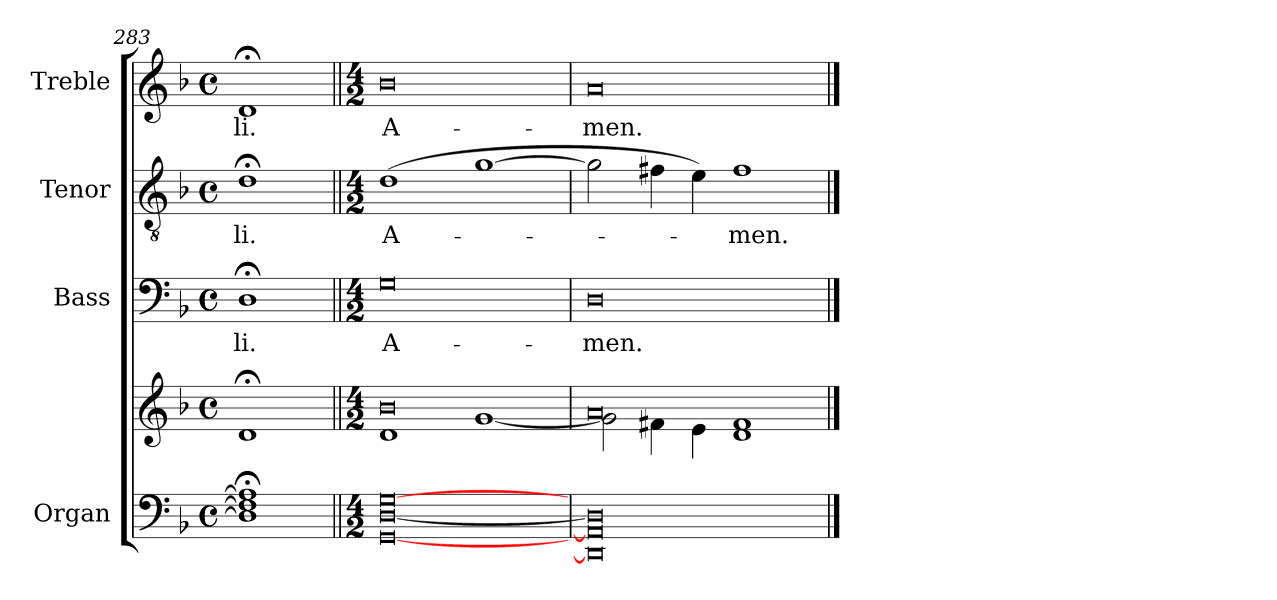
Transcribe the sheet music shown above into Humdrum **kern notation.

**kern	**kern	**kern	**text	**kern	**text	**kern	**text
*part4	*part4	*part3	*part3	*part2	*part2	*part1	*part1
*staff5	*staff4	*staff3	*staff3	*staff2	*staff2	*staff1	*staff1
*I"Organ	*	*I"Bass	*	*I"Tenor	*	*I"Treble	*
*I'Organ	*	*I'Bass	*	*I'Tenor	*	*I'Treble	*
*clefF4	*clefG2	*clefF4	*	*clefGv2	*	*clefG2	*
*k[b-]	*k[b-]	*k[b-]	*	*k[b-]	*	*k[b-]	*
*F:	*F:	*F:	*	*F:	*	*F:	*
*M4/4	*M4/4	*M4/4	*	*M4/4	*	*M4/4	*
*met(c)	*met(c)	*met(c)	*	*met(c)	*	*met(c)	*
=283	=283	=283	=283	=283	=283	=283	=283
*	*^	*	*	*	*	*	*
!	!	!	!	!LO:LY:b	!	!LO:LY:b	!	!LO:LY:b
1D]; 1F]; 1A];	1d;<	1ryy	1D;<	-li.	1d;<	-li.	1d;<	-li.
=284||	=284||	=284||	=284||	=284||	=284||	=284||	=284||	=284||
*M4/2	*M4/2	*	*M4/2	*	*M4/2	*	*M4/2	*
!	!	!	!	!LO:LY:b	!	!LO:LY:b	!	!LO:LY:b
[0GG [0D [0G	0b-	1d\	0G	A-	(>1d	A-	0b-	A-
.	.	[1g\	.	.	[1g	.	.	.
=285	=285	=285	=285	=285	=285	=285	=285	=285
!	!	!	!	!LO:LY:b	!	!	!	!LO:LY:b
0DD] 0AA] 0D]	0a	2g\]	0D	-men.	2g]	.	0a	-men.
.	.	4f#X\	.	.	4f#X	.	.	.
.	.	4e\	.	.	4e)	.	.	.
!	!	!	!	!	!	!LO:LY:b	!	!
.	.	1d\ 1f#\	.	.	1f#	men.	.	.
*	*v	*v	*	*	*	*	*	*
==	==	==	==	==	==	==	==
*-	*-	*-	*-	*-	*-	*-	*-
